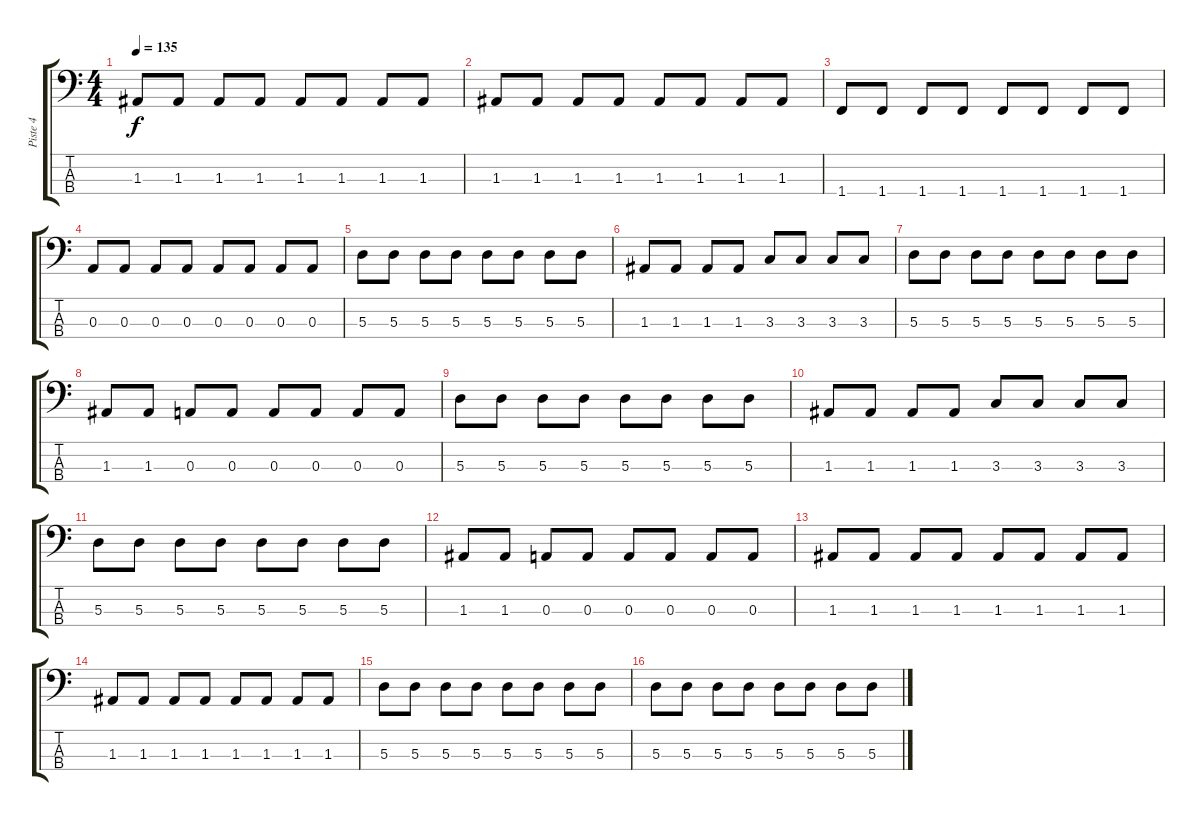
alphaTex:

\track ("Piste 4" "Piste 4") {instrument electricbassfinger}
\staff {score tabs}
\tuning (G2 D2 A1 E1) {hide}
\ts (4 4)
\tempo 135
\clef f4
\ks c
1.3.8{dy f} 1.3.8 1.3.8 1.3.8 1.3.8 1.3.8 1.3.8 1.3.8 |
1.3.8 1.3.8 1.3.8 1.3.8 1.3.8 1.3.8 1.3.8 1.3.8 |
1.4.8 1.4.8 1.4.8 1.4.8 1.4.8 1.4.8 1.4.8 1.4.8 |
0.3.8 0.3.8 0.3.8 0.3.8 0.3.8 0.3.8 0.3.8 0.3.8 |
5.3.8 5.3.8 5.3.8 5.3.8 5.3.8 5.3.8 5.3.8 5.3.8 |
1.3.8 1.3.8 1.3.8 1.3.8 3.3.8 3.3.8 3.3.8 3.3.8 |
5.3.8 5.3.8 5.3.8 5.3.8 5.3.8 5.3.8 5.3.8 5.3.8 |
1.3.8 1.3.8 0.3.8 0.3.8 0.3.8 0.3.8 0.3.8 0.3.8 |
5.3.8 5.3.8 5.3.8 5.3.8 5.3.8 5.3.8 5.3.8 5.3.8 |
1.3.8 1.3.8 1.3.8 1.3.8 3.3.8 3.3.8 3.3.8 3.3.8 |
5.3.8 5.3.8 5.3.8 5.3.8 5.3.8 5.3.8 5.3.8 5.3.8 |
1.3.8 1.3.8 0.3.8 0.3.8 0.3.8 0.3.8 0.3.8 0.3.8 |
1.3.8 1.3.8 1.3.8 1.3.8 1.3.8 1.3.8 1.3.8 1.3.8 |
1.3.8 1.3.8 1.3.8 1.3.8 1.3.8 1.3.8 1.3.8 1.3.8 |
5.3.8 5.3.8 5.3.8 5.3.8 5.3.8 5.3.8 5.3.8 5.3.8 |
5.3.8 5.3.8 5.3.8 5.3.8 5.3.8 5.3.8 5.3.8 5.3.8
